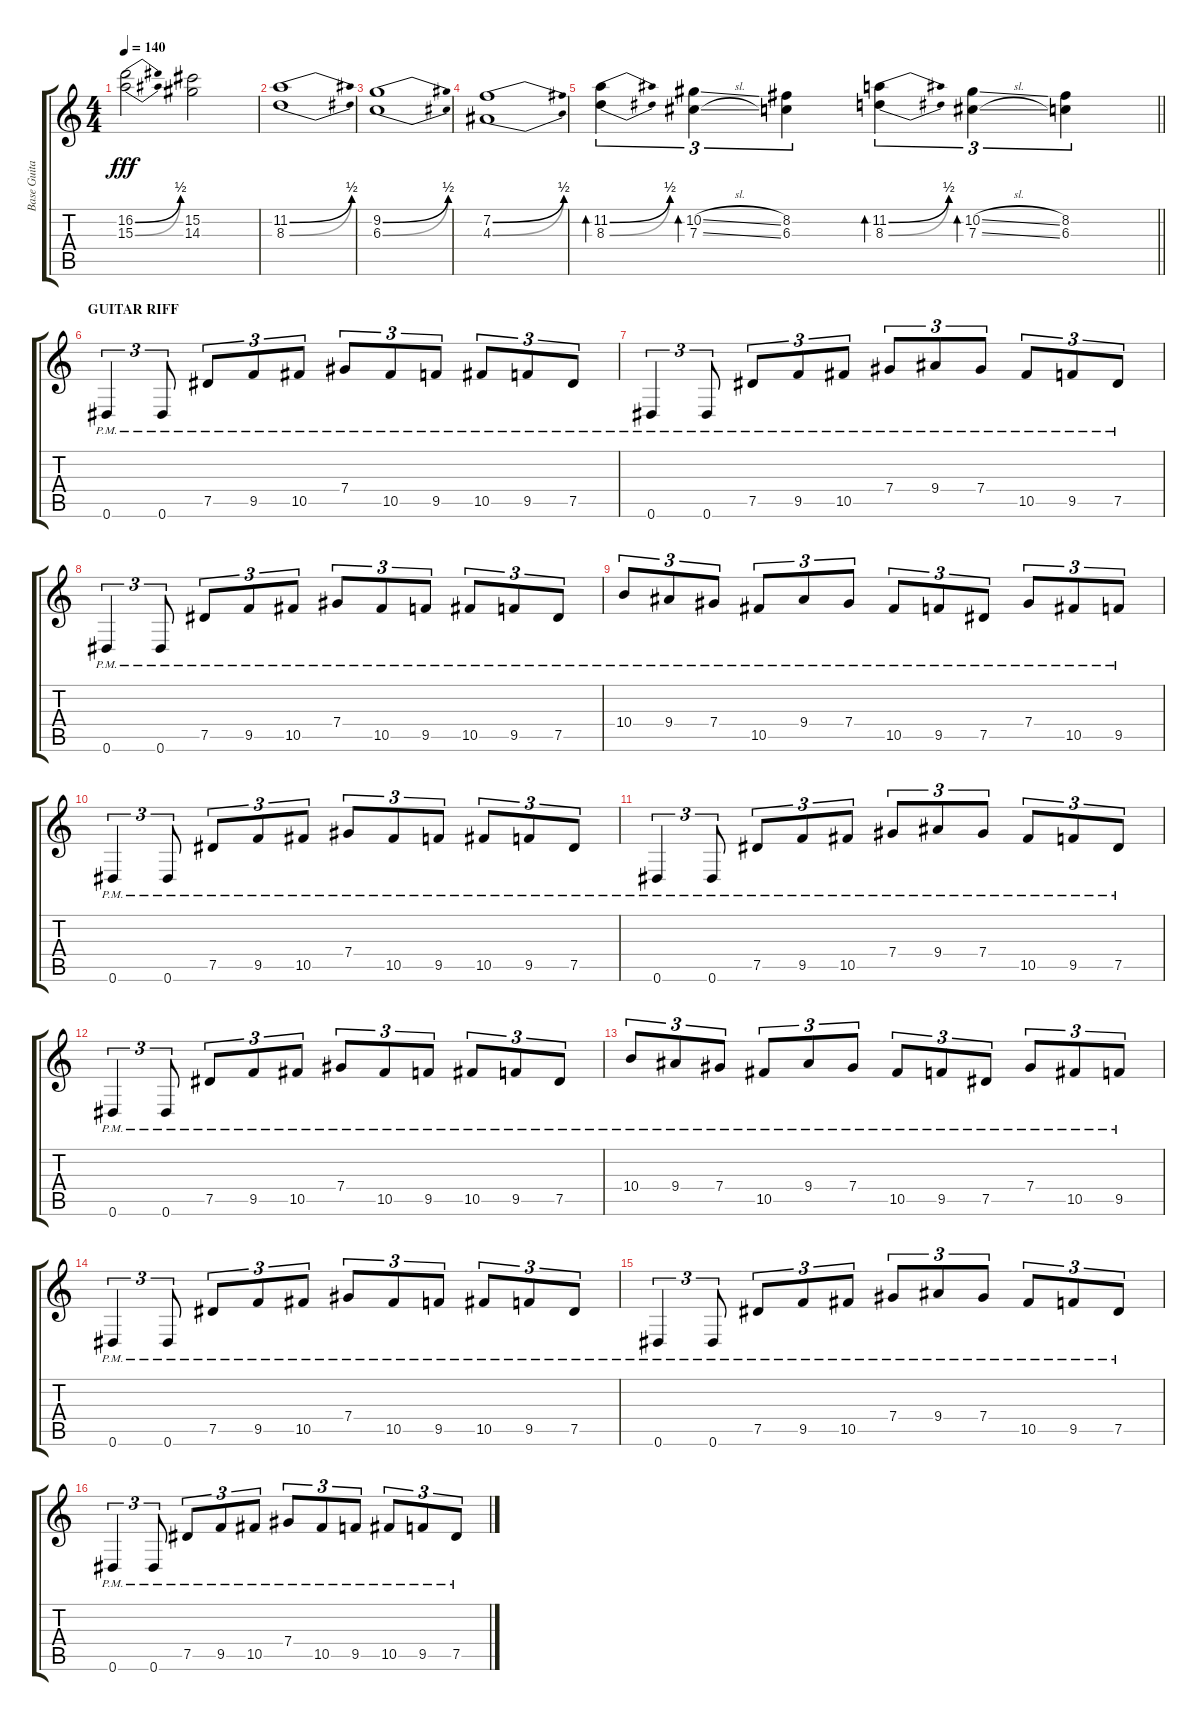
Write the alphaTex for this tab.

\track ("Base Guitar - Iommy" "Base Guita") {instrument distortionguitar}
\staff {score tabs}
\tuning (Eb4 Bb3 Gb3 Db3 Ab2 Eb2) {hide}
\ts (4 4)
\tempo 140
\clef g2
\ks c
(16.2{be (bend 0 0 60 2)} 15.3{be (bend 0 0 60 2)}).2{dy fff} (15.2 14.3).2 |
(11.2{be (bend 0 0 60 2)} 8.3{be (bend 0 0 60 2)}).1 |
(9.2{be (bend 0 0 60 2)} 6.3{be (bend 0 0 60 2)}).1 |
(7.2{be (bend 0 0 60 2)} 4.3{be (bend 0 0 60 2)}).1 |
\barLineRight lightlight
(11.2{be (bend 0 0 60 2)} 8.3{be (bend 0 0 60 2)}).4{tu (3 2) bd 30} (10.2{sl} 7.3{sl}).4{tu (3 2) bd 30} (8.2 6.3).4{tu (3 2)} (11.2{be (bend 0 0 60 2)} 8.3{be (bend 0 0 60 2)}).4{tu (3 2) bd 30} (10.2{sl} 7.3{sl}).4{tu (3 2) bd 30} (8.2 6.3).4{tu (3 2)} |
\section ("" "GUITAR RIFF")
0.6{pm}.4{tu (3 2)} 0.6{pm}.8{tu (3 2)} 7.5{pm}.8{tu (3 2)} 9.5{pm}.8{tu (3 2)} 10.5{pm}.8{tu (3 2)} 7.4{pm}.8{tu (3 2)} 10.5{pm}.8{tu (3 2)} 9.5{pm}.8{tu (3 2)} 10.5{pm}.8{tu (3 2)} 9.5{pm}.8{tu (3 2)} 7.5{pm}.8{tu (3 2)} |
0.6{pm}.4{tu (3 2)} 0.6{pm}.8{tu (3 2)} 7.5{pm}.8{tu (3 2)} 9.5{pm}.8{tu (3 2)} 10.5{pm}.8{tu (3 2)} 7.4{pm}.8{tu (3 2)} 9.4{pm}.8{tu (3 2)} 7.4{pm}.8{tu (3 2)} 10.5{pm}.8{tu (3 2)} 9.5{pm}.8{tu (3 2)} 7.5{pm}.8{tu (3 2)} |
0.6{pm}.4{tu (3 2)} 0.6{pm}.8{tu (3 2)} 7.5{pm}.8{tu (3 2)} 9.5{pm}.8{tu (3 2)} 10.5{pm}.8{tu (3 2)} 7.4{pm}.8{tu (3 2)} 10.5{pm}.8{tu (3 2)} 9.5{pm}.8{tu (3 2)} 10.5{pm}.8{tu (3 2)} 9.5{pm}.8{tu (3 2)} 7.5{pm}.8{tu (3 2)} |
10.4{pm}.8{tu (3 2)} 9.4{pm}.8{tu (3 2)} 7.4{pm}.8{tu (3 2)} 10.5{pm}.8{tu (3 2)} 9.4{pm}.8{tu (3 2)} 7.4{pm}.8{tu (3 2)} 10.5{pm}.8{tu (3 2)} 9.5{pm}.8{tu (3 2)} 7.5{pm}.8{tu (3 2)} 7.4{pm}.8{tu (3 2)} 10.5{pm}.8{tu (3 2)} 9.5{pm}.8{tu (3 2)} |
0.6{pm}.4{tu (3 2)} 0.6{pm}.8{tu (3 2)} 7.5{pm}.8{tu (3 2)} 9.5{pm}.8{tu (3 2)} 10.5{pm}.8{tu (3 2)} 7.4{pm}.8{tu (3 2)} 10.5{pm}.8{tu (3 2)} 9.5{pm}.8{tu (3 2)} 10.5{pm}.8{tu (3 2)} 9.5{pm}.8{tu (3 2)} 7.5{pm}.8{tu (3 2)} |
0.6{pm}.4{tu (3 2)} 0.6{pm}.8{tu (3 2)} 7.5{pm}.8{tu (3 2)} 9.5{pm}.8{tu (3 2)} 10.5{pm}.8{tu (3 2)} 7.4{pm}.8{tu (3 2)} 9.4{pm}.8{tu (3 2)} 7.4{pm}.8{tu (3 2)} 10.5{pm}.8{tu (3 2)} 9.5{pm}.8{tu (3 2)} 7.5{pm}.8{tu (3 2)} |
0.6{pm}.4{tu (3 2)} 0.6{pm}.8{tu (3 2)} 7.5{pm}.8{tu (3 2)} 9.5{pm}.8{tu (3 2)} 10.5{pm}.8{tu (3 2)} 7.4{pm}.8{tu (3 2)} 10.5{pm}.8{tu (3 2)} 9.5{pm}.8{tu (3 2)} 10.5{pm}.8{tu (3 2)} 9.5{pm}.8{tu (3 2)} 7.5{pm}.8{tu (3 2)} |
10.4{pm}.8{tu (3 2)} 9.4{pm}.8{tu (3 2)} 7.4{pm}.8{tu (3 2)} 10.5{pm}.8{tu (3 2)} 9.4{pm}.8{tu (3 2)} 7.4{pm}.8{tu (3 2)} 10.5{pm}.8{tu (3 2)} 9.5{pm}.8{tu (3 2)} 7.5{pm}.8{tu (3 2)} 7.4{pm}.8{tu (3 2)} 10.5{pm}.8{tu (3 2)} 9.5{pm}.8{tu (3 2)} |
0.6{pm}.4{tu (3 2)} 0.6{pm}.8{tu (3 2)} 7.5{pm}.8{tu (3 2)} 9.5{pm}.8{tu (3 2)} 10.5{pm}.8{tu (3 2)} 7.4{pm}.8{tu (3 2)} 10.5{pm}.8{tu (3 2)} 9.5{pm}.8{tu (3 2)} 10.5{pm}.8{tu (3 2)} 9.5{pm}.8{tu (3 2)} 7.5{pm}.8{tu (3 2)} |
0.6{pm}.4{tu (3 2)} 0.6{pm}.8{tu (3 2)} 7.5{pm}.8{tu (3 2)} 9.5{pm}.8{tu (3 2)} 10.5{pm}.8{tu (3 2)} 7.4{pm}.8{tu (3 2)} 9.4{pm}.8{tu (3 2)} 7.4{pm}.8{tu (3 2)} 10.5{pm}.8{tu (3 2)} 9.5{pm}.8{tu (3 2)} 7.5{pm}.8{tu (3 2)} |
0.6{pm}.4{tu (3 2)} 0.6{pm}.8{tu (3 2)} 7.5{pm}.8{tu (3 2)} 9.5{pm}.8{tu (3 2)} 10.5{pm}.8{tu (3 2)} 7.4{pm}.8{tu (3 2)} 10.5{pm}.8{tu (3 2)} 9.5{pm}.8{tu (3 2)} 10.5{pm}.8{tu (3 2)} 9.5{pm}.8{tu (3 2)} 7.5{pm}.8{tu (3 2)}
